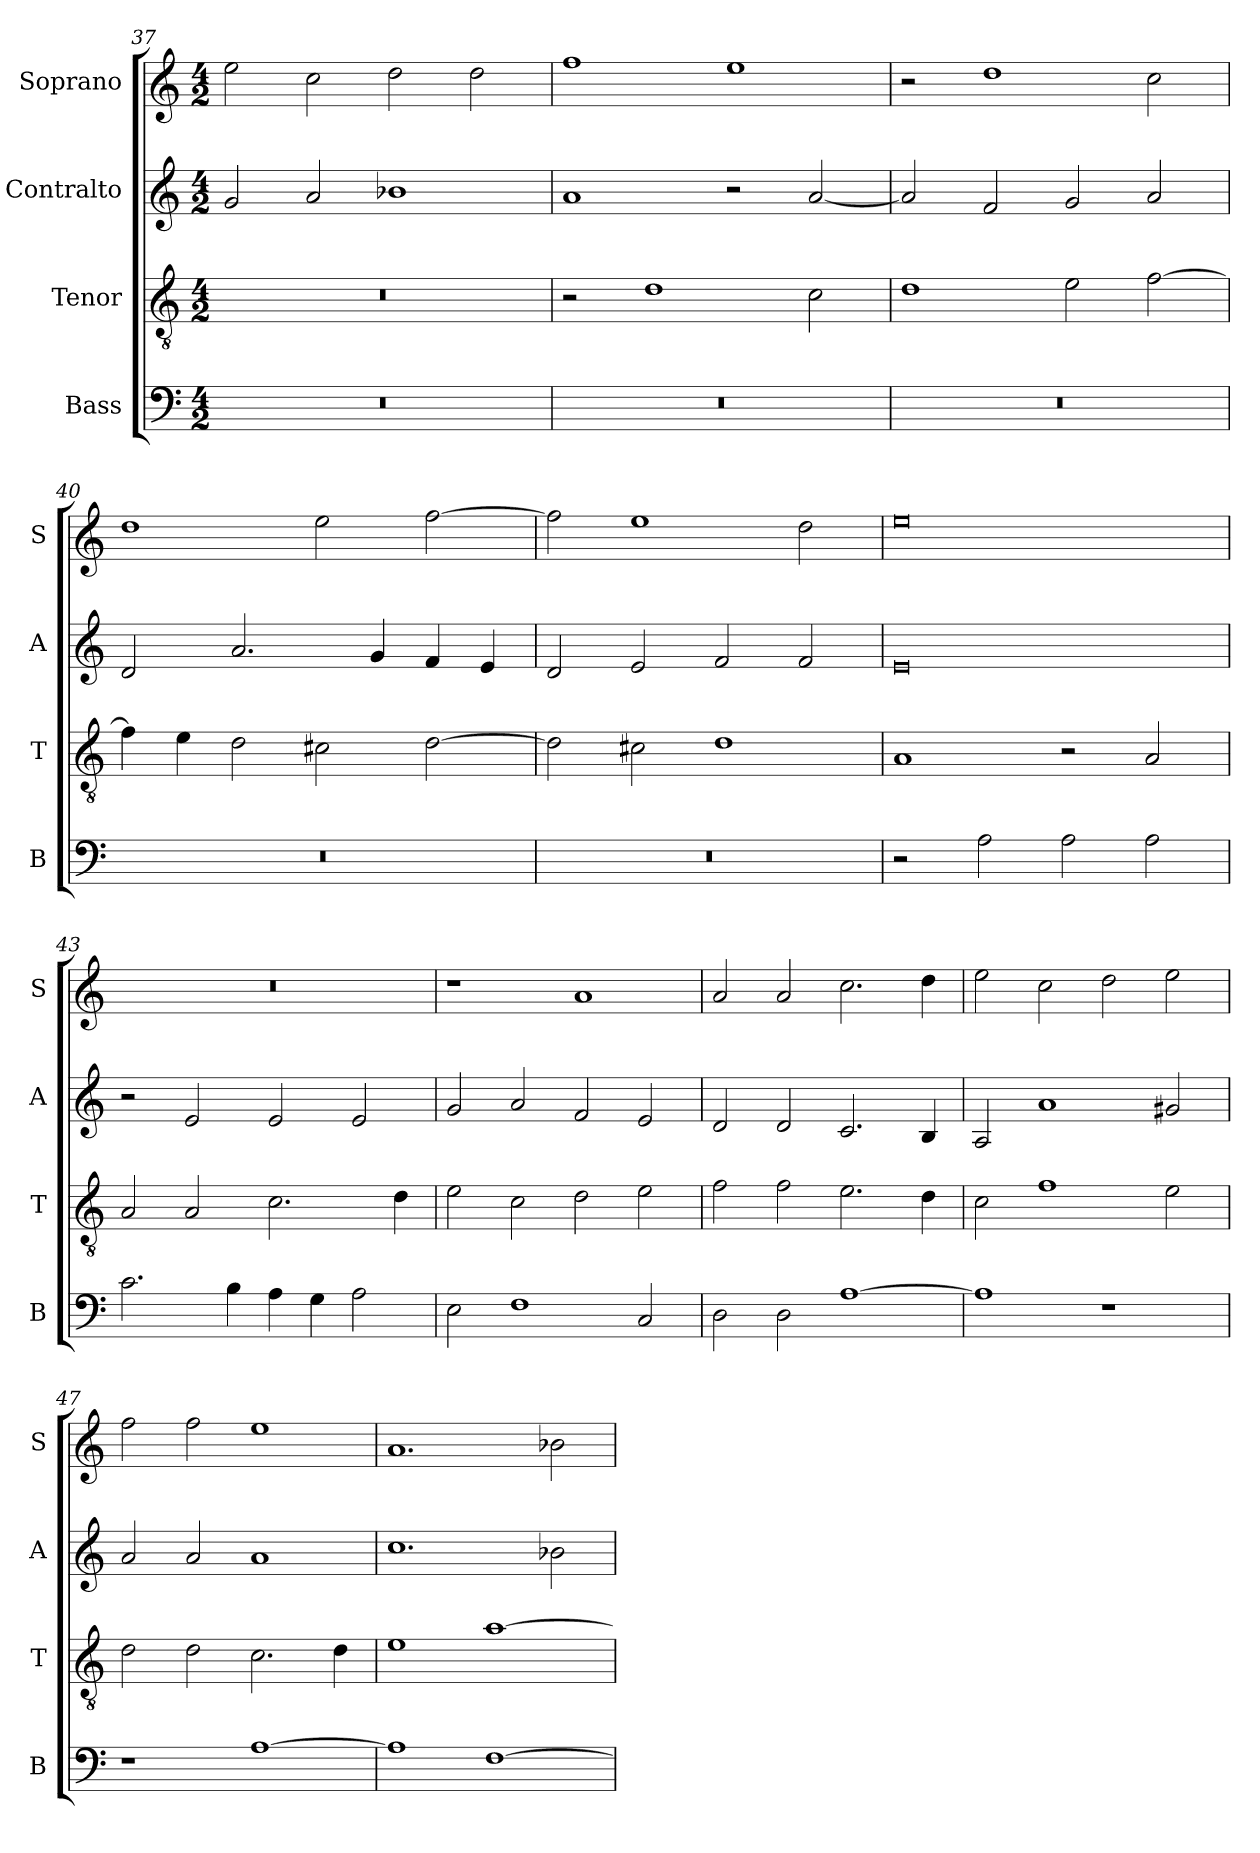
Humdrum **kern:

**kern	**kern	**kern	**kern
*part4	*part3	*part2	*part1
*staff4	*staff3	*staff2	*staff1
*I"Bass	*I"Tenor	*I"Contralto	*I"Soprano
*I'B	*I'T	*I'A	*I'S
*clefF4	*clefGv2	*clefG2	*clefG2
*k[]	*k[]	*k[]	*k[]
*A:aeo	*A:aeo	*A:aeo	*A:aeo
*M4/2	*M4/2	*M4/2	*M4/2
=37	=37	=37	=37
0r	0r	2g	2ee
.	.	2a	2cc
.	.	1b-X	2dd
.	.	.	2dd
=38	=38	=38	=38
0r	2r	1a	1ff
.	1d	.	.
.	.	2r	1ee
.	2c	[2a	.
=39	=39	=39	=39
0r	1d	2a]	2r
.	.	2f	1dd
.	2e	2g	.
.	[2f	2a	2cc
=40	=40	=40	=40
0r	4f]	2d	1dd
.	4e	.	.
.	2d	2.a	.
.	2c#X	.	2ee
.	.	4g	.
.	[2d	4f	[2ff
.	.	4e	.
=41	=41	=41	=41
0r	2d]	2d	2ff]
.	2c#X	2e	1ee
.	1d	2f	.
.	.	2f	2dd
=42	=42	=42	=42
2r	1A	0e	0ee
2A	.	.	.
2A	2r	.	.
2A	2A	.	.
=43	=43	=43	=43
2.c	2A	2r	0r
.	2A	2e	.
4B	.	.	.
4A	2.c	2e	.
4G	.	.	.
2A	.	2e	.
.	4d	.	.
=44	=44	=44	=44
2E	2e	2g	1r
1F	2c	2a	.
.	2d	2f	1a
2C	2e	2e	.
=45	=45	=45	=45
2D	2f	2d	2a
2D	2f	2d	2a
[1A	2.e	2.c	2.cc
.	4d	4B	4dd
=46	=46	=46	=46
1A]	2c	2A	2ee
.	1f	1a	2cc
1r	.	.	2dd
.	2e	2g#X	2ee
=47	=47	=47	=47
1r	2d	2a	2ff
.	2d	2a	2ff
[1A	2.c	1a	1ee
.	4d	.	.
=48	=48	=48	=48
1A]	1e	1.cc	1.a
[1F	[1a	.	.
.	.	2b-X	2b-X
=	=	=	=
*-	*-	*-	*-
